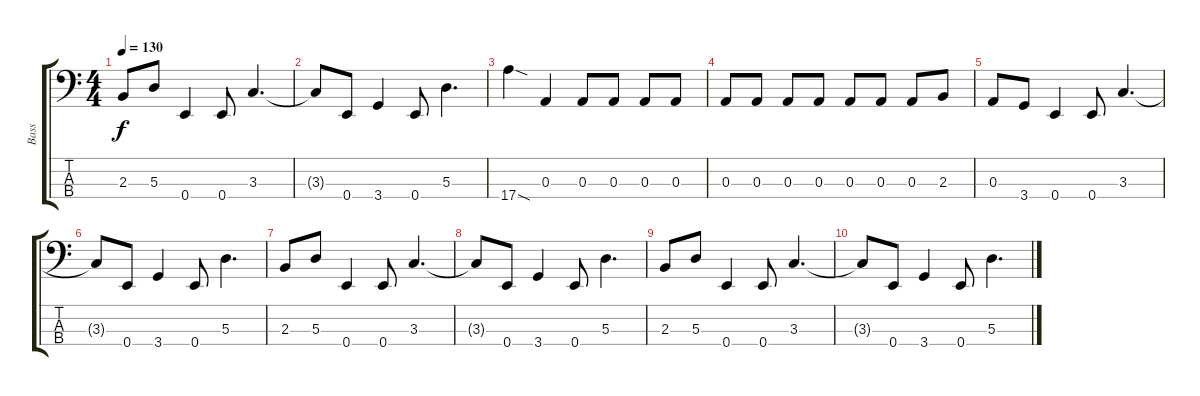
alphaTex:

\track ("Bass" "Bass") {instrument electricbasspick}
\staff {score tabs}
\tuning (G2 D2 A1 E1) {hide}
\ts (4 4)
\tempo 130
\clef f4
\ks c
2.3.8{dy f} 5.3.8 0.4.4 0.4.8 3.3.4{d} |
3.3{t}.8 0.4.8 3.4.4 0.4.8 5.3.4{d} |
17.4{sod}.4 0.3.4 0.3.8 0.3.8 0.3.8 0.3.8 |
0.3.8 0.3.8 0.3.8 0.3.8 0.3.8 0.3.8 0.3.8 2.3.8 |
0.3.8 3.4.8 0.4.4 0.4.8 3.3.4{d} |
3.3{t}.8 0.4.8 3.4.4 0.4.8 5.3.4{d} |
2.3.8 5.3.8 0.4.4 0.4.8 3.3.4{d} |
3.3{t}.8 0.4.8 3.4.4 0.4.8 5.3.4{d} |
2.3.8 5.3.8 0.4.4 0.4.8 3.3.4{d} |
3.3{t}.8 0.4.8 3.4.4 0.4.8 5.3.4{d}
